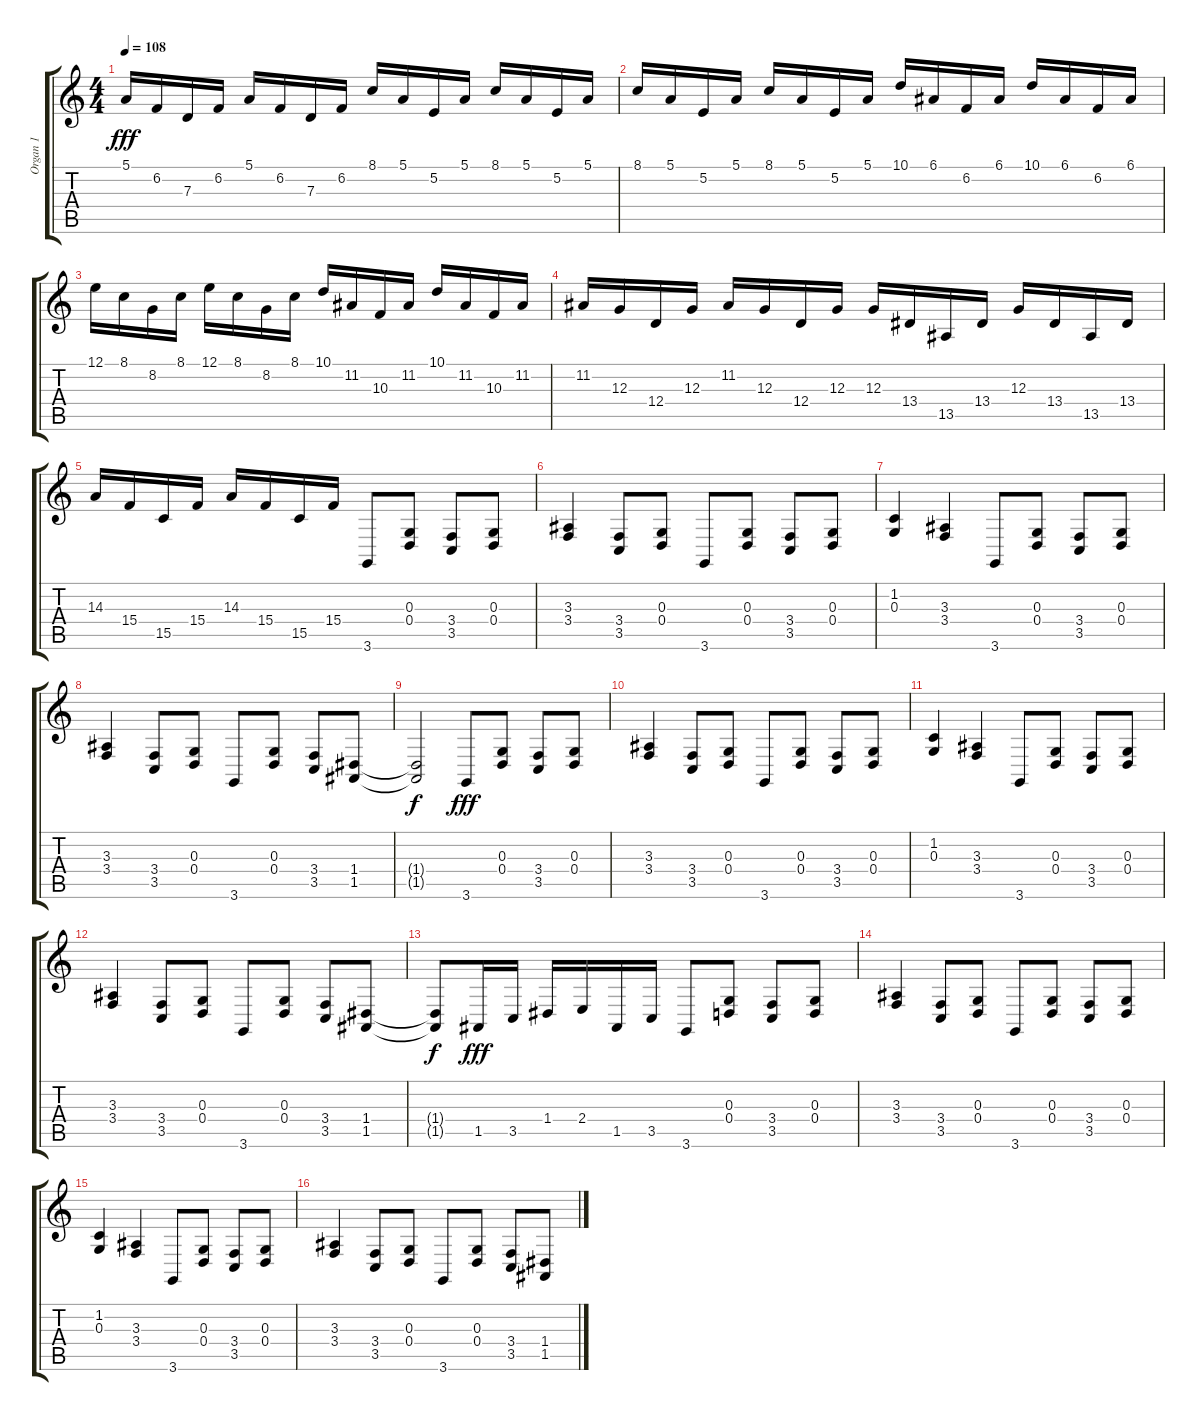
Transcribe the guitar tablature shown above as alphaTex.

\track ("Organ 1" "Organ 1") {instrument drawbarorgan}
\staff {score tabs}
\tuning (E4 B3 G3 D3 A2 E2) {hide}
\ts (4 4)
\tempo 108
\clef g2
\ks c
5.1.16{dy fff} 6.2.16 7.3.16 6.2.16 5.1.16 6.2.16 7.3.16 6.2.16 8.1.16 5.1.16 5.2.16 5.1.16 8.1.16 5.1.16 5.2.16 5.1.16 |
8.1.16 5.1.16 5.2.16 5.1.16 8.1.16 5.1.16 5.2.16 5.1.16 10.1.16 6.1.16 6.2.16 6.1.16 10.1.16 6.1.16 6.2.16 6.1.16 |
12.1.16 8.1.16 8.2.16 8.1.16 12.1.16 8.1.16 8.2.16 8.1.16 10.1.16 11.2.16 10.3.16 11.2.16 10.1.16 11.2.16 10.3.16 11.2.16 |
11.2.16 12.3.16 12.4.16 12.3.16 11.2.16 12.3.16 12.4.16 12.3.16 12.3.16 13.4.16 13.5.16 13.4.16 12.3.16 13.4.16 13.5.16 13.4.16 |
14.3.16 15.4.16 15.5.16 15.4.16 14.3.16 15.4.16 15.5.16 15.4.16 3.6.8 (0.3 0.4).8 (3.4 3.5).8 (0.3 0.4).8 |
(3.3 3.4).4 (3.4 3.5).8 (0.3 0.4).8 3.6.8 (0.3 0.4).8 (3.4 3.5).8 (0.3 0.4).8 |
(1.2 0.3).4 (3.3 3.4).4 3.6.8 (0.3 0.4).8 (3.4 3.5).8 (0.3 0.4).8 |
(3.3 3.4).4 (3.4 3.5).8 (0.3 0.4).8 3.6.8 (0.3 0.4).8 (3.4 3.5).8 (1.4 1.5).8 |
(1.4{t} 1.5{t}).2{dy f} 3.6.8{dy fff} (0.3 0.4).8 (3.4 3.5).8 (0.3 0.4).8 |
(3.3 3.4).4 (3.4 3.5).8 (0.3 0.4).8 3.6.8 (0.3 0.4).8 (3.4 3.5).8 (0.3 0.4).8 |
(1.2 0.3).4 (3.3 3.4).4 3.6.8 (0.3 0.4).8 (3.4 3.5).8 (0.3 0.4).8 |
(3.3 3.4).4 (3.4 3.5).8 (0.3 0.4).8 3.6.8 (0.3 0.4).8 (3.4 3.5).8 (1.4 1.5).8 |
(1.4{t} 1.5{t}).8{dy f} 1.5.16{dy fff} 3.5.16 1.4.16 2.4.16 1.5.16 3.5.16 3.6.8 (0.3 0.4).8 (3.4 3.5).8 (0.3 0.4).8 |
(3.3 3.4).4 (3.4 3.5).8 (0.3 0.4).8 3.6.8 (0.3 0.4).8 (3.4 3.5).8 (0.3 0.4).8 |
(1.2 0.3).4 (3.3 3.4).4 3.6.8 (0.3 0.4).8 (3.4 3.5).8 (0.3 0.4).8 |
(3.3 3.4).4 (3.4 3.5).8 (0.3 0.4).8 3.6.8 (0.3 0.4).8 (3.4 3.5).8 (1.4 1.5).8
